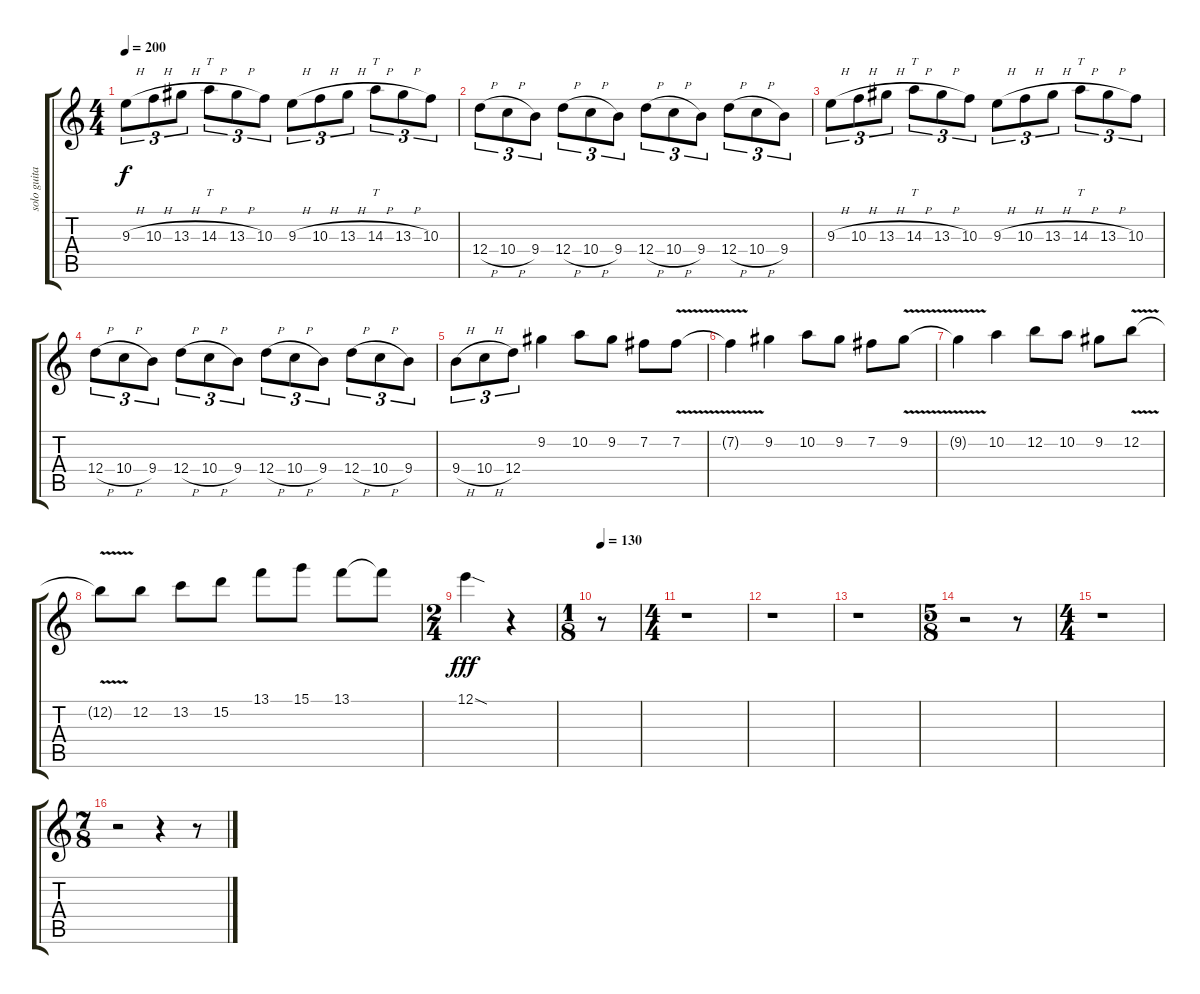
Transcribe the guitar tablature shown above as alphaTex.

\track ("solo guitar" "solo guita") {instrument distortionguitar}
\staff {score tabs}
\tuning (E4 B3 G3 D3 A2 E2) {hide}
\ts (4 4)
\tempo 200
\clef g2
\ks c
9.3{h}.8{tu (3 2) dy f} 10.3{h}.8{tu (3 2)} 13.3{h}.8{tu (3 2)} 14.3{h}.8{tt tu (3 2)} 13.3{h}.8{tu (3 2)} 10.3.8{tu (3 2)} 9.3{h}.8{tu (3 2)} 10.3{h}.8{tu (3 2)} 13.3{h}.8{tu (3 2)} 14.3{h}.8{tt tu (3 2)} 13.3{h}.8{tu (3 2)} 10.3.8{tu (3 2)} |
12.4{h}.8{tu (3 2)} 10.4{h}.8{tu (3 2)} 9.4.8{tu (3 2)} 12.4{h}.8{tu (3 2)} 10.4{h}.8{tu (3 2)} 9.4.8{tu (3 2)} 12.4{h}.8{tu (3 2)} 10.4{h}.8{tu (3 2)} 9.4.8{tu (3 2)} 12.4{h}.8{tu (3 2)} 10.4{h}.8{tu (3 2)} 9.4.8{tu (3 2)} |
9.3{h}.8{tu (3 2)} 10.3{h}.8{tu (3 2)} 13.3{h}.8{tu (3 2)} 14.3{h}.8{tt tu (3 2)} 13.3{h}.8{tu (3 2)} 10.3.8{tu (3 2)} 9.3{h}.8{tu (3 2)} 10.3{h}.8{tu (3 2)} 13.3{h}.8{tu (3 2)} 14.3{h}.8{tt tu (3 2)} 13.3{h}.8{tu (3 2)} 10.3.8{tu (3 2)} |
12.4{h}.8{tu (3 2)} 10.4{h}.8{tu (3 2)} 9.4.8{tu (3 2)} 12.4{h}.8{tu (3 2)} 10.4{h}.8{tu (3 2)} 9.4.8{tu (3 2)} 12.4{h}.8{tu (3 2)} 10.4{h}.8{tu (3 2)} 9.4.8{tu (3 2)} 12.4{h}.8{tu (3 2)} 10.4{h}.8{tu (3 2)} 9.4.8{tu (3 2)} |
9.4{h}.8{tu (3 2)} 10.4{h}.8{tu (3 2)} 12.4.8{tu (3 2)} 9.2.4 10.2.8 9.2.8 7.2.8 7.2{v}.8 |
7.2{t}.4 9.2.4 10.2.8 9.2.8 7.2.8 9.2{v}.8 |
9.2{t}.4 10.2.4 12.2.8 10.2.8 9.2.8 12.2{v}.8 |
12.2{t}.8 12.2.8 13.2.8 15.2.8 13.1.8 15.1.8 13.1.8 13.1{t}.8 |
\ts (2 4)
12.1{sod}.4{dy fff} r.4 |
\ts (1 8)
\tempo 130
r.8 |
\ts (4 4)
r.1 |
r.1 |
r.1 |
\ts (5 8)
r.2 r.8 |
\ts (4 4)
r.1 |
\ts (7 8)
r.2 r.4 r.8
